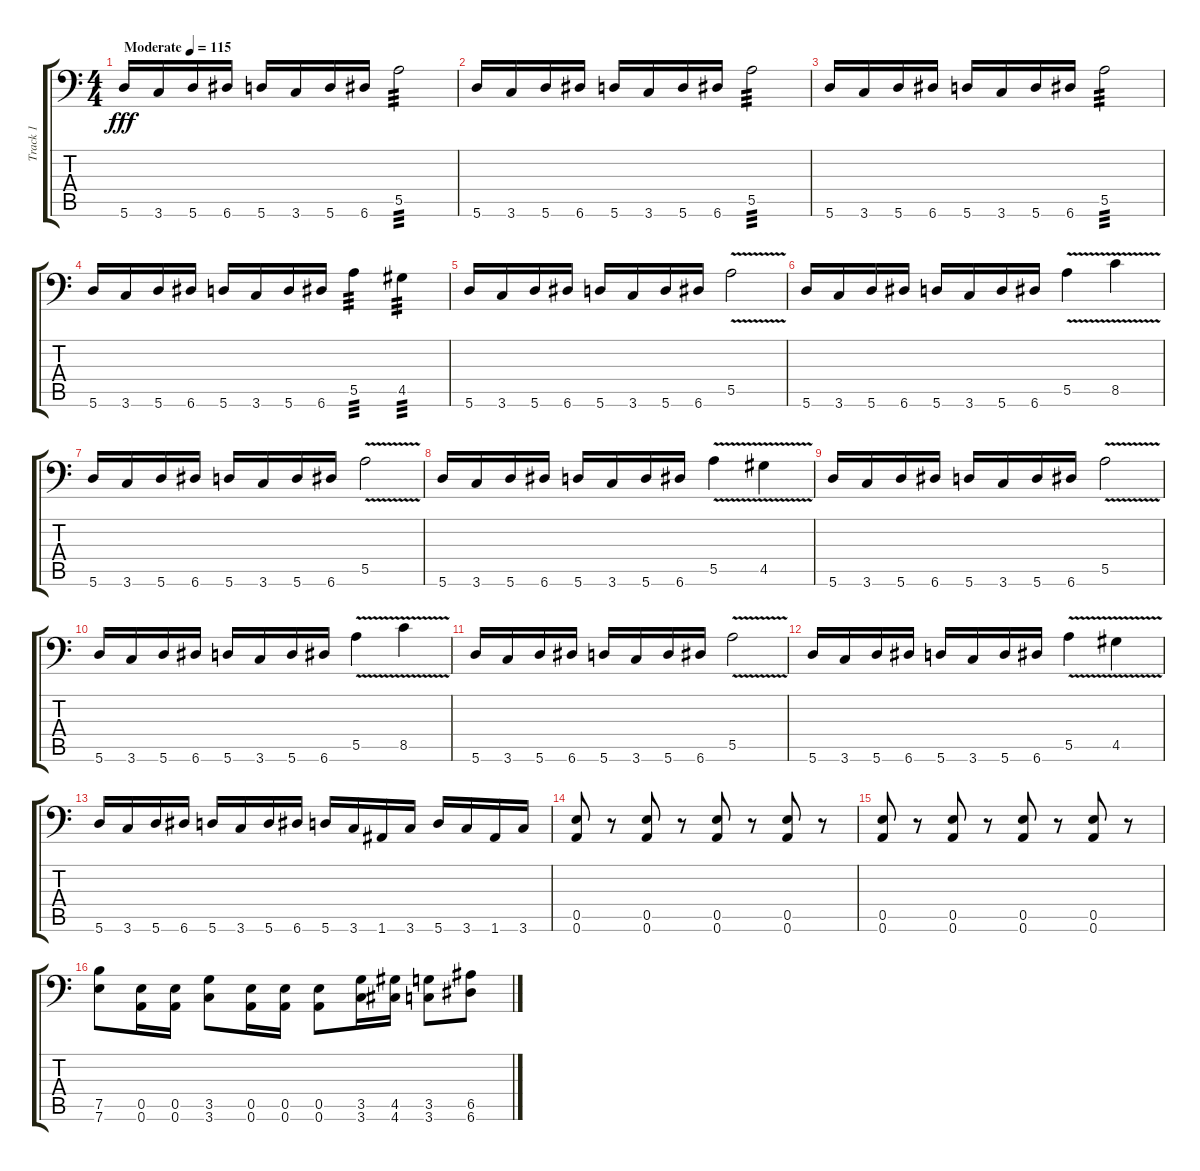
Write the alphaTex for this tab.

\track ("Track 1" "Track 1") {instrument distortionguitar}
\staff {score tabs}
\tuning (B3 Gb3 D3 A2 E2 A1) {hide}
\ts (4 4)
\tempo (115 "Moderate")
\clef f4
\ks c
5.6.16{dy fff instrument distortionguitar} 3.6.16 5.6.16 6.6.16 5.6.16 3.6.16 5.6.16 6.6.16 5.5.2{tp 3} |
5.6.16 3.6.16 5.6.16 6.6.16 5.6.16 3.6.16 5.6.16 6.6.16 5.5.2{tp 3} |
5.6.16 3.6.16 5.6.16 6.6.16 5.6.16 3.6.16 5.6.16 6.6.16 5.5.2{tp 3} |
5.6.16 3.6.16 5.6.16 6.6.16 5.6.16 3.6.16 5.6.16 6.6.16 5.5.4{tp 3} 4.5.4{tp 3} |
5.6.16 3.6.16 5.6.16 6.6.16 5.6.16 3.6.16 5.6.16 6.6.16 5.5{v}.2 |
5.6.16 3.6.16 5.6.16 6.6.16 5.6.16 3.6.16 5.6.16 6.6.16 5.5{v}.4 8.5{v}.4 |
5.6.16 3.6.16 5.6.16 6.6.16 5.6.16 3.6.16 5.6.16 6.6.16 5.5{v}.2 |
5.6.16 3.6.16 5.6.16 6.6.16 5.6.16 3.6.16 5.6.16 6.6.16 5.5{v}.4 4.5{v}.4 |
5.6.16 3.6.16 5.6.16 6.6.16 5.6.16 3.6.16 5.6.16 6.6.16 5.5{v}.2 |
5.6.16 3.6.16 5.6.16 6.6.16 5.6.16 3.6.16 5.6.16 6.6.16 5.5{v}.4 8.5{v}.4 |
5.6.16 3.6.16 5.6.16 6.6.16 5.6.16 3.6.16 5.6.16 6.6.16 5.5{v}.2 |
5.6.16 3.6.16 5.6.16 6.6.16 5.6.16 3.6.16 5.6.16 6.6.16 5.5{v}.4 4.5{v}.4 |
5.6.16 3.6.16 5.6.16 6.6.16 5.6.16 3.6.16 5.6.16 6.6.16 5.6.16 3.6.16 1.6.16 3.6.16 5.6.16 3.6.16 1.6.16 3.6.16 |
(0.5 0.6).8 r.8 (0.5 0.6).8 r.8 (0.5 0.6).8 r.8 (0.5 0.6).8 r.8 |
(0.5 0.6).8 r.8 (0.5 0.6).8 r.8 (0.5 0.6).8 r.8 (0.5 0.6).8 r.8 |
(7.5 7.6).8 (0.5 0.6).16 (0.5 0.6).16 (3.5 3.6).8 (0.5 0.6).16 (0.5 0.6).16 (0.5 0.6).8 (3.5 3.6).16 (4.5 4.6).16 (3.5 3.6).8 (6.5 6.6).8
